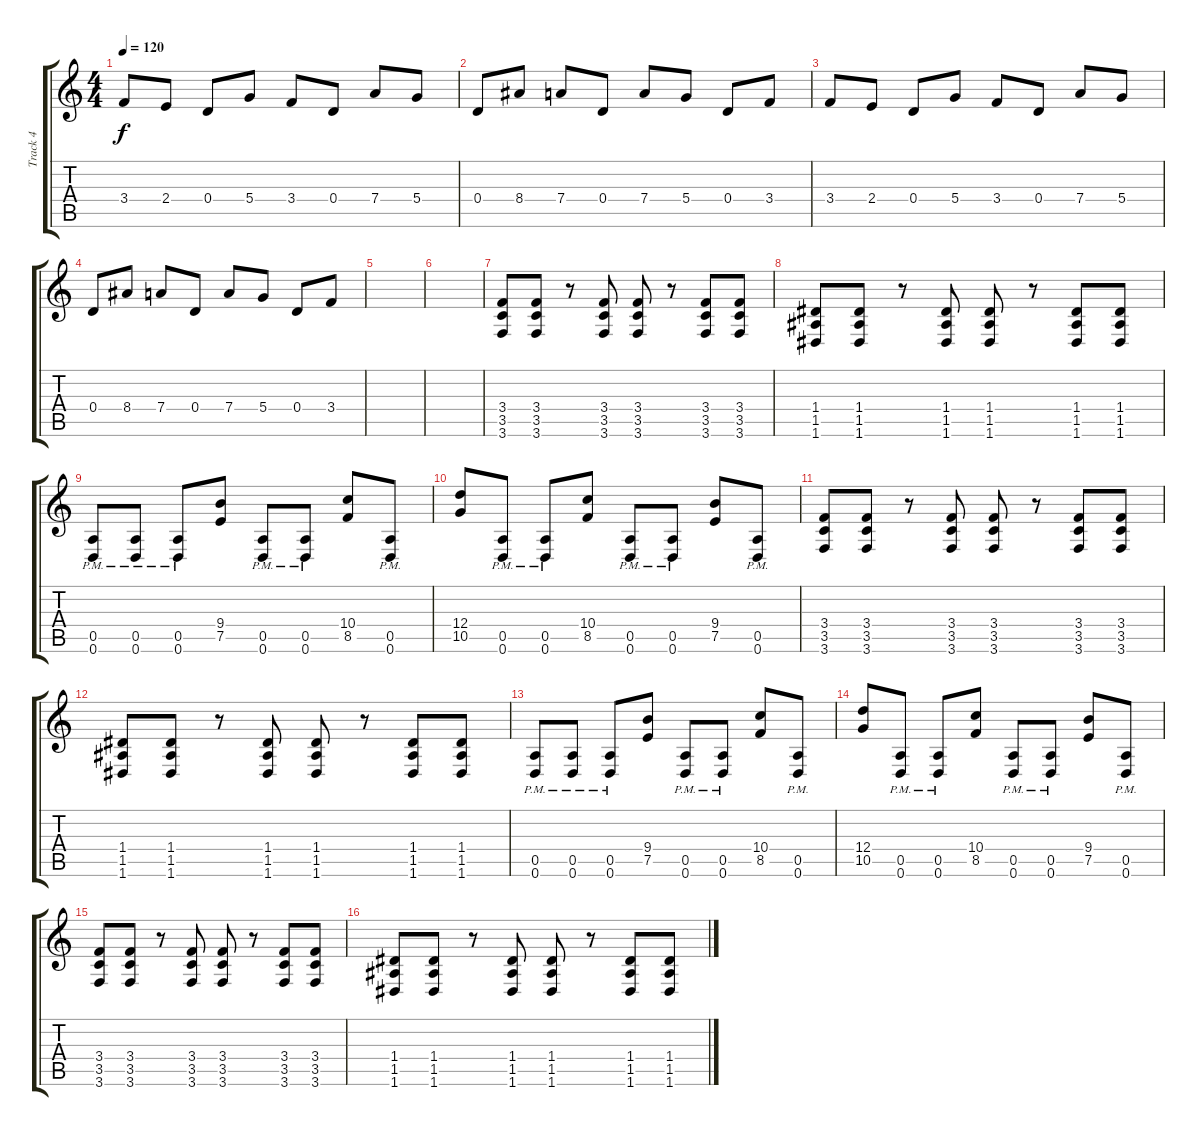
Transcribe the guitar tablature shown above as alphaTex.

\track ("Track 4" "Track 4") {instrument overdrivenguitar}
\staff {score tabs}
\tuning (E4 A3 G3 D3 A2 D2) {hide}
\ts (4 4)
\tempo 120
\clef g2
\ks c
3.4.8{dy f} 2.4.8 0.4.8 5.4.8 3.4.8 0.4.8 7.4.8 5.4.8 |
0.4.8 8.4.8 7.4.8 0.4.8 7.4.8 5.4.8 0.4.8 3.4.8 |
3.4.8 2.4.8 0.4.8 5.4.8 3.4.8 0.4.8 7.4.8 5.4.8 |
0.4.8 8.4.8 7.4.8 0.4.8 7.4.8 5.4.8 0.4.8 3.4.8 |
|
|
(3.4 3.5 3.6).8 (3.4 3.5 3.6).8 r.8 (3.4 3.5 3.6).8 (3.4 3.5 3.6).8 r.8 (3.4 3.5 3.6).8 (3.4 3.5 3.6).8 |
(1.4 1.5 1.6).8 (1.4 1.5 1.6).8 r.8 (1.4 1.5 1.6).8 (1.4 1.5 1.6).8 r.8 (1.4 1.5 1.6).8 (1.4 1.5 1.6).8 |
(0.5{pm} 0.6{pm}).8 (0.5{pm} 0.6{pm}).8 (0.5{pm} 0.6{pm}).8 (9.4 7.5).8 (0.5{pm} 0.6{pm}).8 (0.5{pm} 0.6{pm}).8 (10.4 8.5).8 (0.5{pm} 0.6{pm}).8 |
(12.4 10.5).8 (0.5{pm} 0.6{pm}).8 (0.5{pm} 0.6{pm}).8 (10.4 8.5).8 (0.5{pm} 0.6{pm}).8 (0.5{pm} 0.6{pm}).8 (9.4 7.5).8 (0.5{pm} 0.6{pm}).8 |
(3.4 3.5 3.6).8 (3.4 3.5 3.6).8 r.8 (3.4 3.5 3.6).8 (3.4 3.5 3.6).8 r.8 (3.4 3.5 3.6).8 (3.4 3.5 3.6).8 |
(1.4 1.5 1.6).8 (1.4 1.5 1.6).8 r.8 (1.4 1.5 1.6).8 (1.4 1.5 1.6).8 r.8 (1.4 1.5 1.6).8 (1.4 1.5 1.6).8 |
(0.5{pm} 0.6{pm}).8 (0.5{pm} 0.6{pm}).8 (0.5{pm} 0.6{pm}).8 (9.4 7.5).8 (0.5{pm} 0.6{pm}).8 (0.5{pm} 0.6{pm}).8 (10.4 8.5).8 (0.5{pm} 0.6{pm}).8 |
(12.4 10.5).8 (0.5{pm} 0.6{pm}).8 (0.5{pm} 0.6{pm}).8 (10.4 8.5).8 (0.5{pm} 0.6{pm}).8 (0.5{pm} 0.6{pm}).8 (9.4 7.5).8 (0.5{pm} 0.6{pm}).8 |
(3.4 3.5 3.6).8 (3.4 3.5 3.6).8 r.8 (3.4 3.5 3.6).8 (3.4 3.5 3.6).8 r.8 (3.4 3.5 3.6).8 (3.4 3.5 3.6).8 |
(1.4 1.5 1.6).8 (1.4 1.5 1.6).8 r.8 (1.4 1.5 1.6).8 (1.4 1.5 1.6).8 r.8 (1.4 1.5 1.6).8 (1.4 1.5 1.6).8
